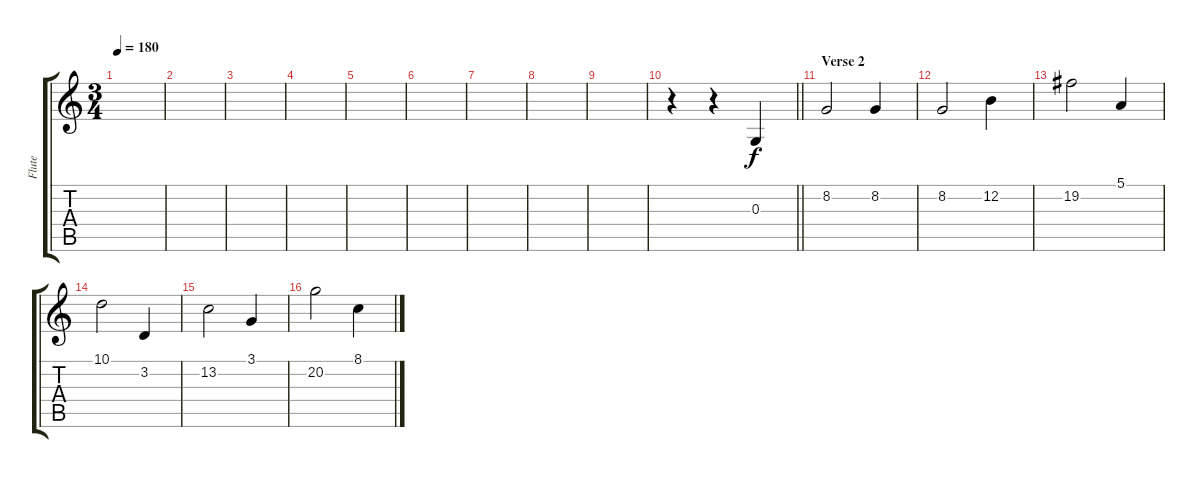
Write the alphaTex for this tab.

\track ("Flute" "Flute") {instrument viola}
\staff {score tabs}
\tuning (E4 B3 G3 D3 A2 E2) {hide}
\ts (3 4)
\tempo 180
\clef g2
\ks c
|
|
|
|
|
|
|
|
|
\barLineRight lightlight
r.4 r.4 0.3.4 |
\section ("" "Verse 2")
8.2.2 8.2.4 |
8.2.2 12.2.4 |
19.2.2 5.1.4 |
10.1.2 3.2.4 |
13.2.2 3.1.4 |
20.2.2 8.1.4
